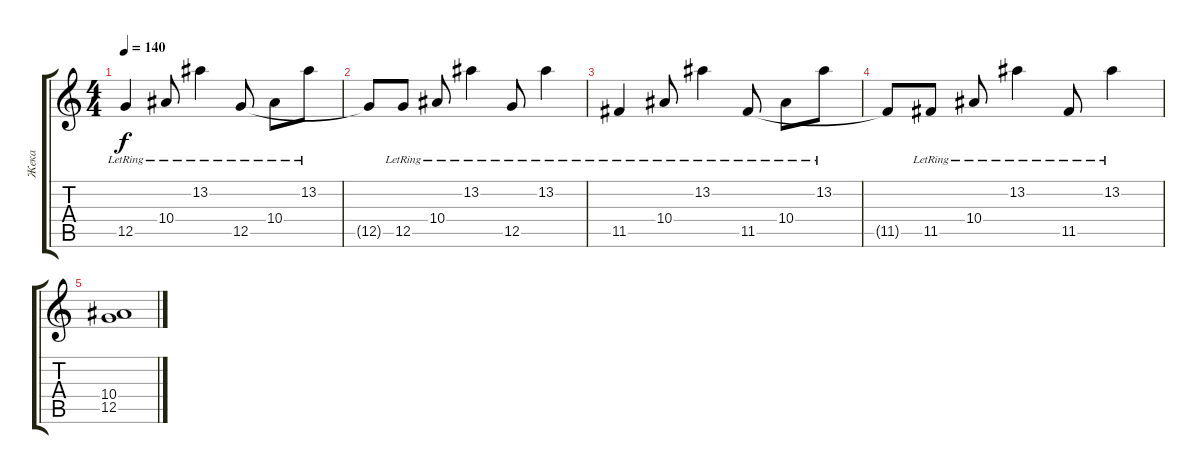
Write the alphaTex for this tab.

\track ("Жека" "Жека") {instrument electricguitarjazz}
\staff {score tabs}
\tuning (D4 A3 F3 C3 G2 C2) {hide}
\ts (4 4)
\tempo 140
\clef g2
\ks c
12.5{lr}.4{dy f} 10.4{lr}.8 13.2{lr}.4 12.5{lr}.8 10.4{lr}.8 13.2{lr}.8 |
12.5{t}.8 12.5{lr}.8 10.4{lr}.8 13.2{lr}.4 12.5{lr}.8 13.2{lr}.4 |
11.5{lr}.4 10.4{lr}.8 13.2{lr}.4 11.5{lr}.8 10.4{lr}.8 13.2{lr}.8 |
11.5{t}.8 11.5{lr}.8 10.4{lr}.8 13.2{lr}.4 11.5{lr}.8 13.2{lr}.4 |
(10.4 12.5).1
